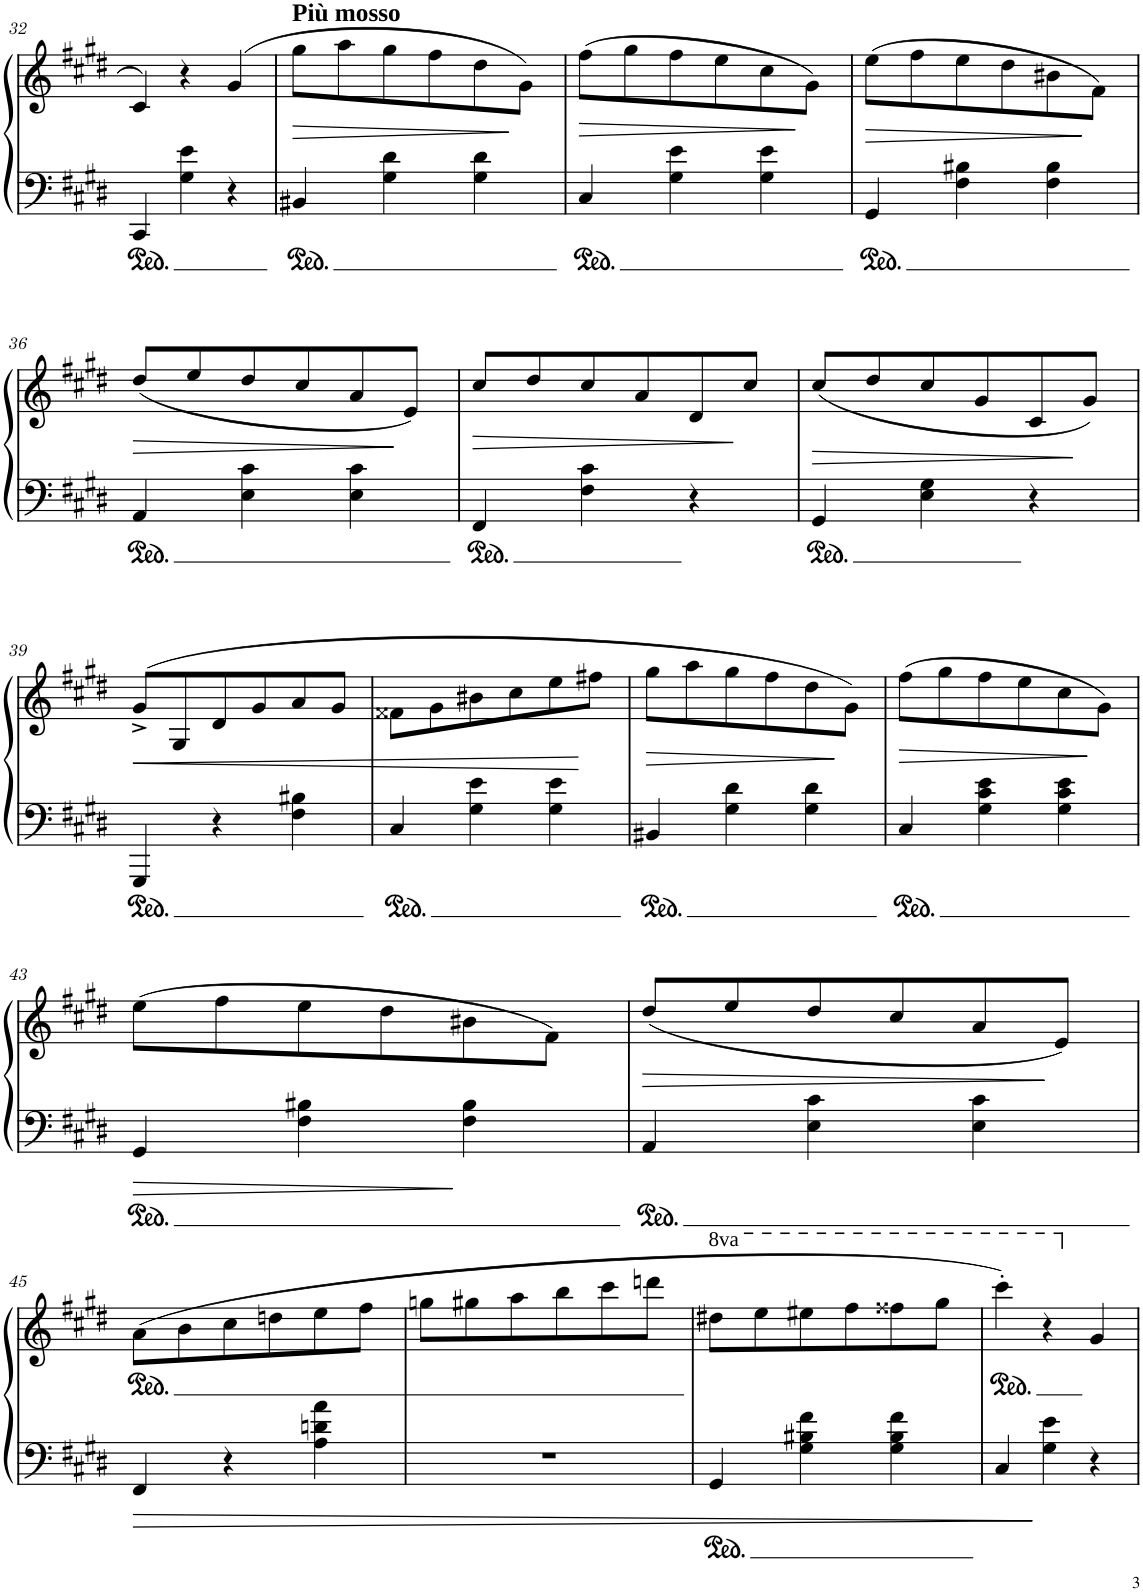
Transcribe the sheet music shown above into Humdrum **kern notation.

**kern	**kern	**dynam
*part1	*part1	*part1
*staff2	*staff1	*staff1/2
*I"Piano	*	*
*I'Pno	*	*
!!LO:PB:g=z
*clefF4	*clefG2	*
*k[f#c#g#d#]	*k[f#c#g#d#]	*
*M3/4	*M3/4	*
=32	=32	=32
4CC#/	4c#/	.
4G#\ 4e\	4r	.
4r	(>4g#/	.
=33	=33	=33
!	!LO:TX:a:B:t=Più mosso	!
!	!	!LO:HP:b
4BB#X/	8gg#^\L	>
.	8aa\	.
4G#\ 4d#\	8gg#\	.
.	8ff#\	.
4G#\ 4d#\	8dd#\	.
.	8g#\J)	]
=34	=34	=34
!	!	!LO:HP:b
4C#/	(8ff#^\L	>
.	8gg#\	.
4G#\ 4e\	8ff#\	.
.	8ee\	.
4G#\ 4e\	8cc#\	.
.	8g#\J)	]
=35	=35	=35
!	!	!LO:HP:b
4GG#/	(8ee^\L	>
.	8ff#\	.
4F#\ 4B#X\	8ee\	.
.	8dd#\	.
4F#\ 4B#\	8b#X\	.
.	8f#\J)	]
!!LO:LB:g=z
=36	=36	=36
!	!	!LO:HP:b
4AA/	(8dd#^/L	>
.	8ee/	.
4E\ 4c#\	8dd#/	.
.	8cc#/	.
4E\ 4c#\	8a/	.
.	8e/J)	]
=37	=37	=37
!	!	!LO:HP:b
4FF#/	8cc#^/L	>
.	8dd#/	.
4F#\ 4c#\	8cc#/	.
.	8a/	.
4r	8d#/	.
.	8cc#/J	]
=38	=38	=38
!	!	!LO:HP:b
4GG#/	(8cc#^/L	>
.	8dd#/	.
4E\ 4G#\	8cc#/	.
.	8g#/	.
4r	8c#/	.
.	8g#/J)	]
!!LO:LB:g=z
=39	=39	=39
!	!	!LO:HP:b
4GGG#/	(>8g#^/L	<
.	8G#^/	.
4r	8d#/	.
.	8g#/	.
4F#\ 4B#X\	8a/	.
.	8g#/J	.
=40	=40	=40
4C#/	8f##X\L	.
.	8g#\	.
4G#\ 4e\	8b#X\	.
.	8cc#\	.
4G#\ 4e\	8ee\	.
.	8ff#X\J	[
=41	=41	=41
!	!	!LO:HP:b
4BB#X/	8gg#^\L	>
.	8aa\	.
4G#\ 4d#\	8gg#\	.
.	8ff#\	.
4G#\ 4d#\	8dd#\	.
.	8g#\J)	]
=42	=42	=42
!	!	!LO:HP:b
4C#/	(8ff#^\L	>
.	8gg#\	.
4G#\ 4c#\ 4e\	8ff#\	.
.	8ee\	.
4G#\ 4c#\ 4e\	8cc#\	.
.	8g#\J)	]
!!LO:LB:g=z
=43	=43	=43
4GG#/	(8ee^\L	.
.	8ff#\	.
4F#\ 4B#X\	8ee\	.
.	8dd#\	.
4F#\ 4B#\	8b#X\	.
.	8f#\J)	.
=44	=44	=44
!	!	!LO:HP:b
4AA/	(8dd#^/L	>
.	8ee/	.
4E\ 4c#\	8dd#/	.
.	8cc#/	.
4E\ 4c#\	8a/	.
.	8e/J)	]
!!LO:LB:g=z
=45	=45	=45
4FF#/	(8a\L	.
.	8b\	.
4r	8cc#\	.
.	8ddn\	.
4A\ 4dn\ 4a\	8ee\	.
.	8ff#\J	.
=46	=46	=46
2.r	8ggn\L	.
.	8gg#X\	.
.	8aa\	.
.	8bb\	.
.	8ccc#\	.
.	8dddn\J	.
=47	=47	=47
*	*8va	*
4GG#/	8ddd#X\L	.
.	8eee\	.
4G#\ 4B#X\ 4f#\	8eee#X\	.
.	8fff#\	.
4G#\ 4B#\ 4f#\	8fff##X\	.
.	8ggg#\J	.
=48	=48	=48
4C#/	4cccc#'^\)	.
4G#\ 4e\	4r	.
*	*X8va	*
4r	4g#/	.
=	=	=
*-	*-	*-
